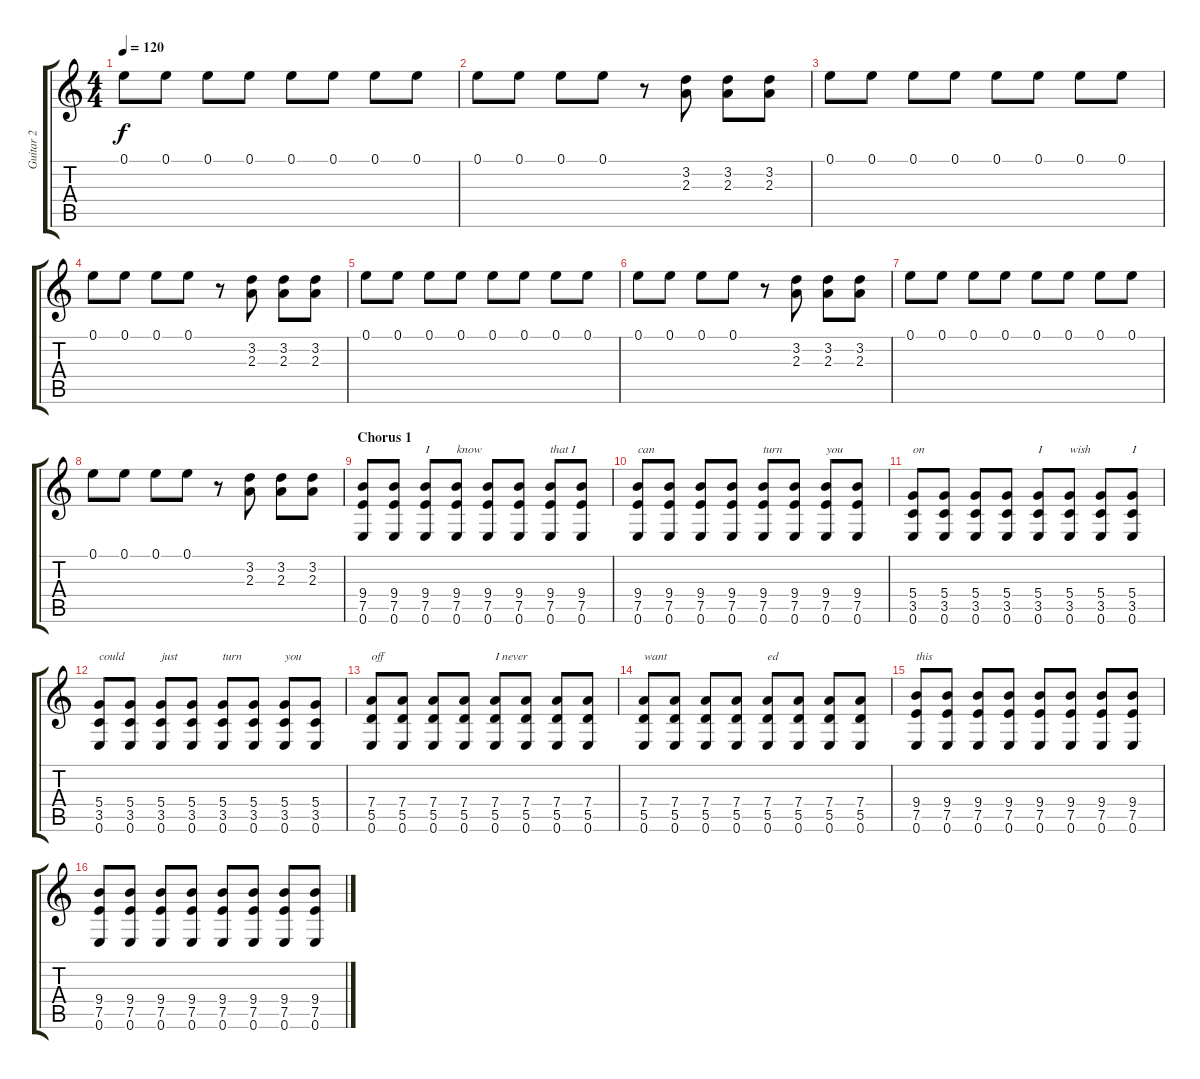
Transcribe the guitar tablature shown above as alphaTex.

\track ("Guitar 2" "Guitar 2") {instrument distortionguitar}
\staff {score tabs}
\tuning (E4 B3 G3 D3 A2 E2) {hide}
\ts (4 4)
\tempo 120
\clef g2
\ks c
0.1.8{dy f} 0.1.8 0.1.8 0.1.8 0.1.8 0.1.8 0.1.8 0.1.8 |
0.1.8 0.1.8 0.1.8 0.1.8 r.8 (3.2 2.3).8 (3.2 2.3).8 (3.2 2.3).8 |
0.1.8 0.1.8 0.1.8 0.1.8 0.1.8 0.1.8 0.1.8 0.1.8 |
0.1.8 0.1.8 0.1.8 0.1.8 r.8 (3.2 2.3).8 (3.2 2.3).8 (3.2 2.3).8 |
0.1.8 0.1.8 0.1.8 0.1.8 0.1.8 0.1.8 0.1.8 0.1.8 |
0.1.8 0.1.8 0.1.8 0.1.8 r.8 (3.2 2.3).8 (3.2 2.3).8 (3.2 2.3).8 |
0.1.8 0.1.8 0.1.8 0.1.8 0.1.8 0.1.8 0.1.8 0.1.8 |
0.1.8 0.1.8 0.1.8 0.1.8 r.8 (3.2 2.3).8 (3.2 2.3).8 (3.2 2.3).8 |
\section ("" "Chorus 1")
(9.4 7.5 0.6).8{instrument overdrivenguitar} (9.4 7.5 0.6).8 (9.4 7.5 0.6).8{txt "I"} (9.4 7.5 0.6).8{txt "know"} (9.4 7.5 0.6).8 (9.4 7.5 0.6).8 (9.4 7.5 0.6).8{txt "that I"} (9.4 7.5 0.6).8 |
(9.4 7.5 0.6).8{txt "can"} (9.4 7.5 0.6).8 (9.4 7.5 0.6).8 (9.4 7.5 0.6).8 (9.4 7.5 0.6).8{txt "turn"} (9.4 7.5 0.6).8 (9.4 7.5 0.6).8{txt "you"} (9.4 7.5 0.6).8 |
(5.4 3.5 0.6).8{txt "on"} (5.4 3.5 0.6).8 (5.4 3.5 0.6).8 (5.4 3.5 0.6).8 (5.4 3.5 0.6).8{txt "I "} (5.4 3.5 0.6).8{txt "wish"} (5.4 3.5 0.6).8 (5.4 3.5 0.6).8{txt "I"} |
(5.4 3.5 0.6).8{txt "could"} (5.4 3.5 0.6).8 (5.4 3.5 0.6).8{txt "just"} (5.4 3.5 0.6).8 (5.4 3.5 0.6).8{txt "turn"} (5.4 3.5 0.6).8 (5.4 3.5 0.6).8{txt "you"} (5.4 3.5 0.6).8 |
(7.4 5.5 0.6).8{txt "off"} (7.4 5.5 0.6).8 (7.4 5.5 0.6).8 (7.4 5.5 0.6).8 (7.4 5.5 0.6).8{txt "I never"} (7.4 5.5 0.6).8 (7.4 5.5 0.6).8 (7.4 5.5 0.6).8 |
(7.4 5.5 0.6).8{txt "want"} (7.4 5.5 0.6).8 (7.4 5.5 0.6).8 (7.4 5.5 0.6).8 (7.4 5.5 0.6).8{txt "ed"} (7.4 5.5 0.6).8 (7.4 5.5 0.6).8 (7.4 5.5 0.6).8 |
(9.4 7.5 0.6).8{txt "this"} (9.4 7.5 0.6).8 (9.4 7.5 0.6).8 (9.4 7.5 0.6).8 (9.4 7.5 0.6).8 (9.4 7.5 0.6).8 (9.4 7.5 0.6).8 (9.4 7.5 0.6).8 |
(9.4 7.5 0.6).8 (9.4 7.5 0.6).8 (9.4 7.5 0.6).8 (9.4 7.5 0.6).8 (9.4 7.5 0.6).8 (9.4 7.5 0.6).8 (9.4 7.5 0.6).8 (9.4 7.5 0.6).8
